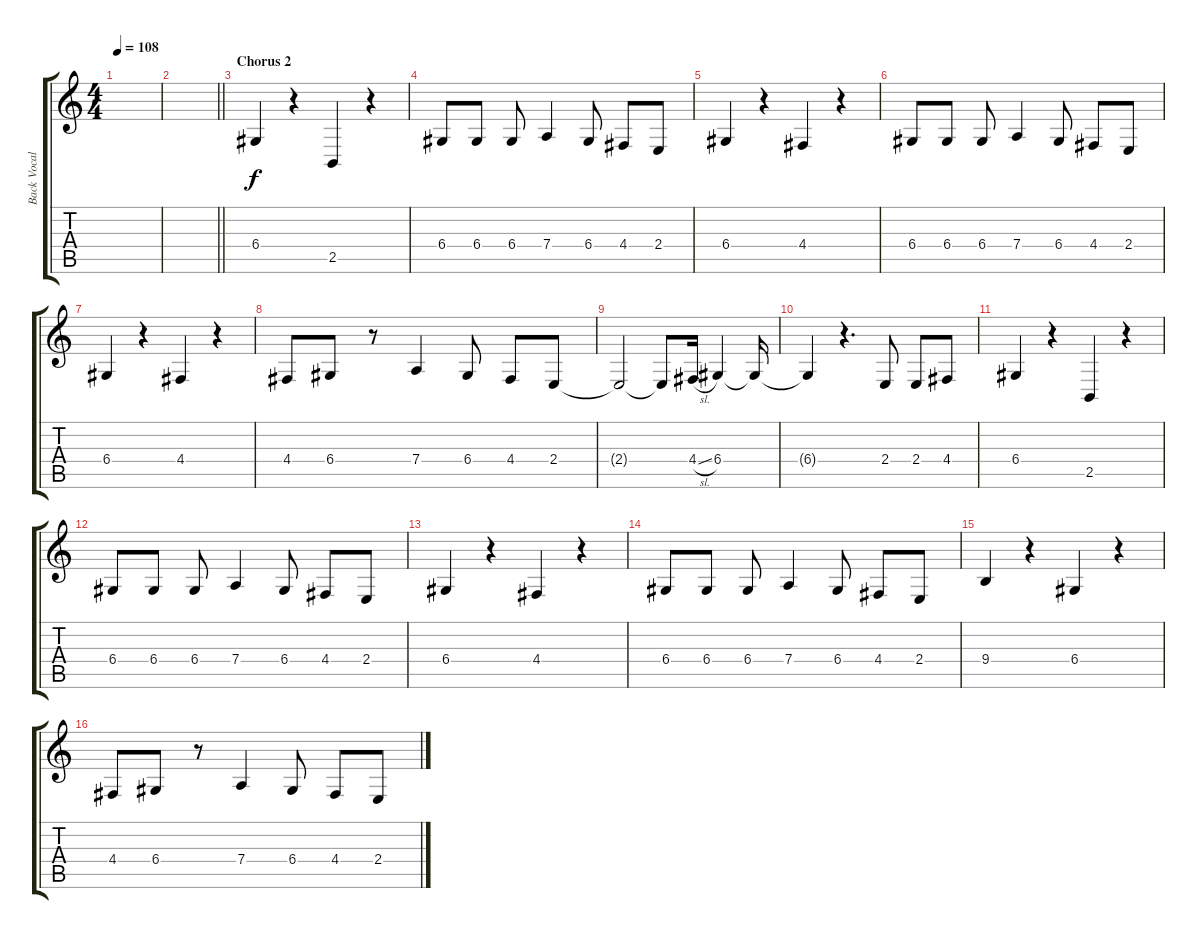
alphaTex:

\track ("Back Vocals (Ed Sheeran)" "Back Vocal") {instrument reedorgan}
\staff {score tabs}
\tuning (E4 B3 G3 D3 A2 E2) {hide}
\ts (4 4)
\tempo 108
\clef g2
\ks c
|
\barLineRight lightlight
|
\section ("" "Chorus 2")
6.4.4 r.4 2.5.4 r.4 |
6.4.8 6.4.8 6.4.8 7.4.4 6.4.8 4.4.8 2.4.8 |
6.4.4 r.4 4.4.4 r.4 |
6.4.8 6.4.8 6.4.8 7.4.4 6.4.8 4.4.8 2.4.8 |
6.4.4 r.4 4.4.4 r.4 |
4.4.8 6.4.8 r.8 7.4.4 6.4.8 4.4.8 2.4.8 |
2.4{t}.2 2.4{t}.8 4.4{sl}.16 6.4.4 6.4{t}.16 |
6.4{t}.4 r.4{d} 2.4.8 2.4.8 4.4.8 |
6.4.4 r.4 2.5.4 r.4 |
6.4.8 6.4.8 6.4.8 7.4.4 6.4.8 4.4.8 2.4.8 |
6.4.4 r.4 4.4.4 r.4 |
6.4.8 6.4.8 6.4.8 7.4.4 6.4.8 4.4.8 2.4.8 |
9.4.4 r.4 6.4.4 r.4 |
4.4.8 6.4.8 r.8 7.4.4 6.4.8 4.4.8 2.4.8
